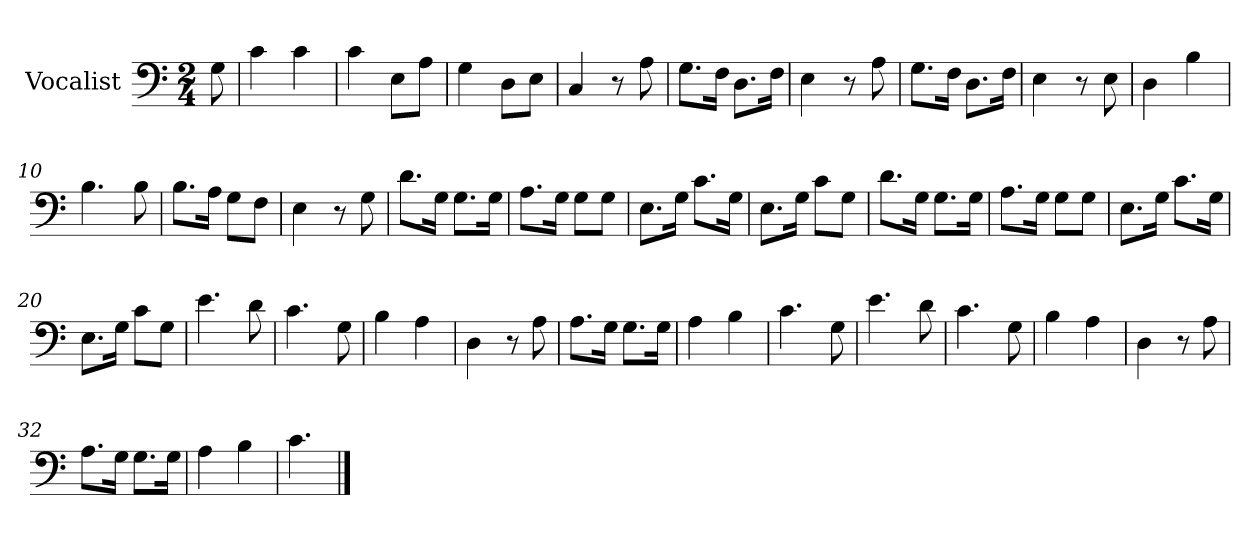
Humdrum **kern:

**kern
*part1
*staff1
*I"Vocalist
*k[]
*C:
*M2/4
=
8G
=1
4c
4c
=2
4c
8EL
8AJ
=3
4G
8DL
8EJ
=4
4C
8r
8A
=5
8.GL
16FJk
8.DL
16FJk
=6
4E
8r
8A
=7
8.GL
16FJk
8.DL
16FJk
=8
4E
8r
8E
=9
4D
4B
=10
4.B
8B
=11
8.BL
16AJk
8GL
8FJ
=12
4E
8r
8G
=13
8.dL
16GJk
8.GL
16GJk
=14
8.AL
16GJk
8GL
8GJ
=15
8.EL
16GJk
8.cL
16GJk
=16
8.EL
16GJk
8cL
8GJ
=17
8.dL
16GJk
8.GL
16GJk
=18
8.AL
16GJk
8GL
8GJ
=19
8.EL
16GJk
8.cL
16GJk
=20
8.EL
16GJk
8cL
8GJ
=21
4.e
8d
=22
4.c
8G
=23
4B
4A
=24
4D
8r
8A
=25
8.AL
16GJk
8.GL
16GJk
=26
4A
4B
=27
4.c
8G
=28
4.e
8d
=29
4.c
8G
=30
4B
4A
=31
4D
8r
8A
=32
8.AL
16GJk
8.GL
16GJk
=33
4A
4B
=34
4.c
==
*-
